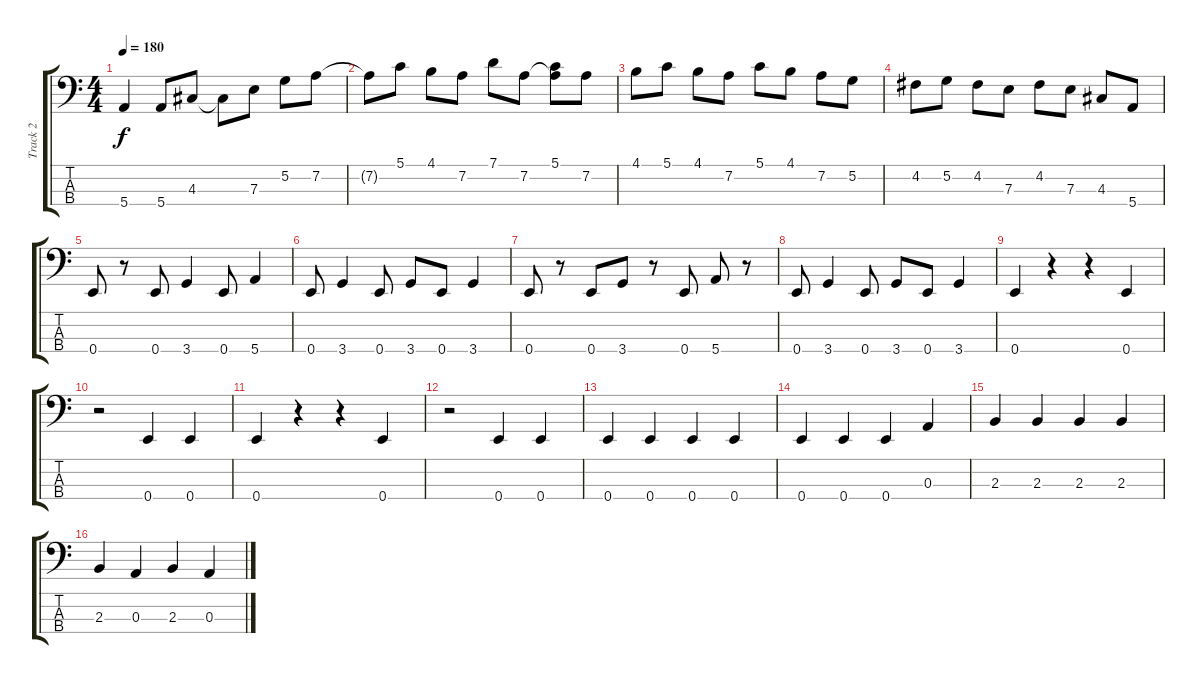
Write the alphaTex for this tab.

\track ("Track 2" "Track 2") {instrument electricbasspick}
\staff {score tabs}
\tuning (G2 D2 A1 E1) {hide}
\ts (4 4)
\tempo 180
\clef f4
\ks c
5.4.4{dy f} 5.4.8 4.3.8 4.3{t}.8 7.3.8 5.2.8 7.2.8 |
7.2{t}.8 5.1.8 4.1.8 7.2.8 7.1.8 7.2.8 (5.1 7.2{t}).8 7.2.8 |
4.1.8 5.1.8 4.1.8 7.2.8 5.1.8 4.1.8 7.2.8 5.2.8 |
4.2.8 5.2.8 4.2.8 7.3.8 4.2.8 7.3.8 4.3.8 5.4.8 |
0.4.8 r.8 0.4.8 3.4.4 0.4.8 5.4.4 |
0.4.8 3.4.4 0.4.8 3.4.8 0.4.8 3.4.4 |
0.4.8 r.8 0.4.8 3.4.8 r.8 0.4.8 5.4.8 r.8 |
0.4.8 3.4.4 0.4.8 3.4.8 0.4.8 3.4.4 |
0.4.4 r.4 r.4 0.4.4 |
r.2 0.4.4 0.4.4 |
0.4.4 r.4 r.4 0.4.4 |
r.2 0.4.4 0.4.4 |
0.4.4 0.4.4 0.4.4 0.4.4 |
0.4.4 0.4.4 0.4.4 0.3.4 |
2.3.4 2.3.4 2.3.4 2.3.4 |
2.3.4 0.3.4 2.3.4 0.3.4
